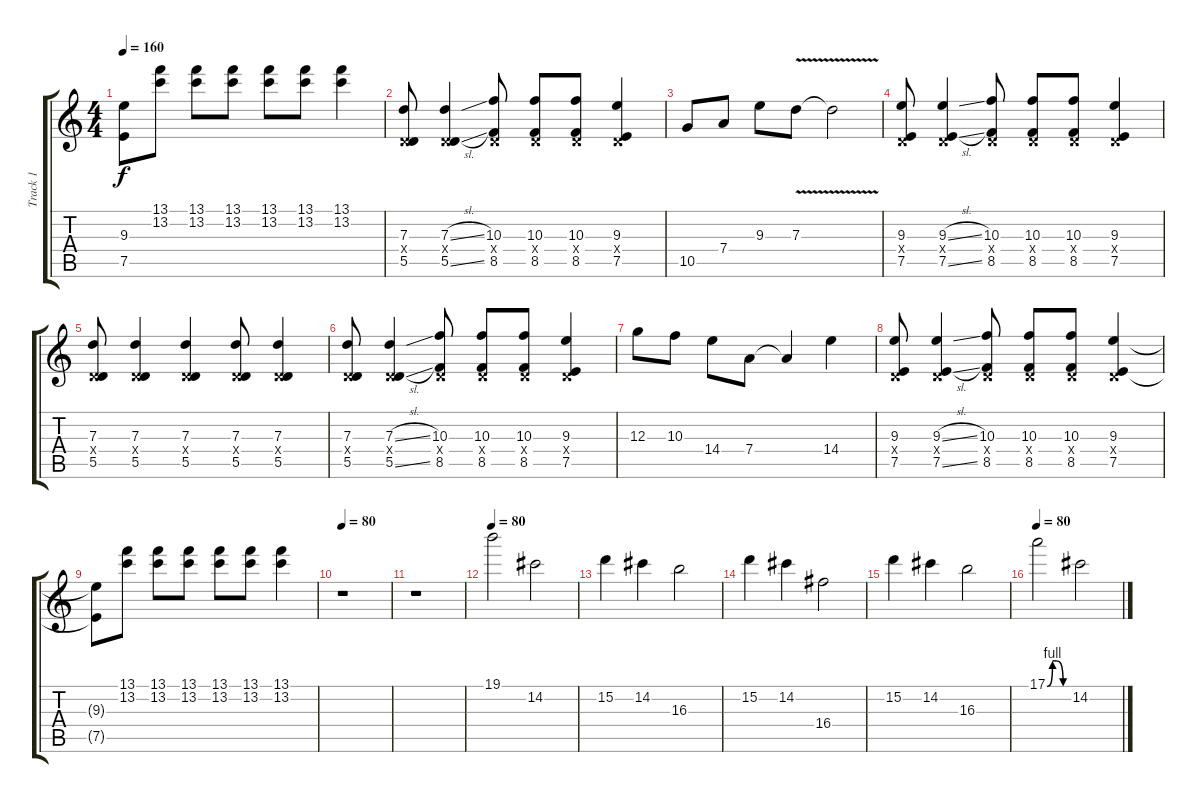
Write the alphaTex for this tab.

\track ("Track 1" "Track 1") {instrument distortionguitar}
\staff {score tabs}
\tuning (E4 B3 G3 D3 A2 E2) {hide}
\ts (4 4)
\tempo 160
\clef g2
\ks c
(9.3{t} 7.5{t}).8{dy f} (13.1 13.2).8 (13.1 13.2).8 (13.1 13.2).8 (13.1 13.2).8 (13.1 13.2).8 (13.1 13.2).4 |
(7.3 0.4{x} 5.5).8 (7.3{sl} 0.4{x} 5.5{sl}).4 (10.3 0.4{x} 8.5).8 (10.3 0.4{x} 8.5).8 (10.3 0.4{x} 8.5).8 (9.3 0.4{x} 7.5).4 |
10.5.8 7.4.8 9.3.8 7.3{v}.8 7.3{t}.2 |
(9.3 0.4{x} 7.5).8 (9.3{sl} 0.4{x} 7.5{sl}).4 (10.3 0.4{x} 8.5).8 (10.3 0.4{x} 8.5).8 (10.3 0.4{x} 8.5).8 (9.3 0.4{x} 7.5).4 |
(7.3 0.4{x} 5.5).8 (7.3 0.4{x} 5.5).4 (7.3 0.4{x} 5.5).4 (7.3 0.4{x} 5.5).8 (7.3 0.4{x} 5.5).4 |
(7.3 0.4{x} 5.5).8 (7.3{sl} 0.4{x} 5.5{sl}).4 (10.3 0.4{x} 8.5).8 (10.3 0.4{x} 8.5).8 (10.3 0.4{x} 8.5).8 (9.3 0.4{x} 7.5).4 |
12.3.8 10.3.8 14.4.8 7.4.8 7.4{t}.4 14.4.4 |
(9.3 0.4{x} 7.5).8 (9.3{sl} 0.4{x} 7.5{sl}).4 (10.3 0.4{x} 8.5).8 (10.3 0.4{x} 8.5).8 (10.3 0.4{x} 8.5).8 (9.3 0.4{x} 7.5).4 |
(9.3{t} 7.5{t}).8 (13.1 13.2).8 (13.1 13.2).8 (13.1 13.2).8 (13.1 13.2).8 (13.1 13.2).8 (13.1 13.2).4 |
\tempo 80
r.1 |
r.1 |
\tempo 80
19.1.2 14.2.2 |
15.2.4 14.2.4 16.3.2 |
15.2.4 14.2.4 16.4.2 |
15.2.4 14.2.4 16.3.2 |
\tempo 80
17.1{be (custom 0 0 15 4 25 4 45 0 60 0)}.2 14.2.2
